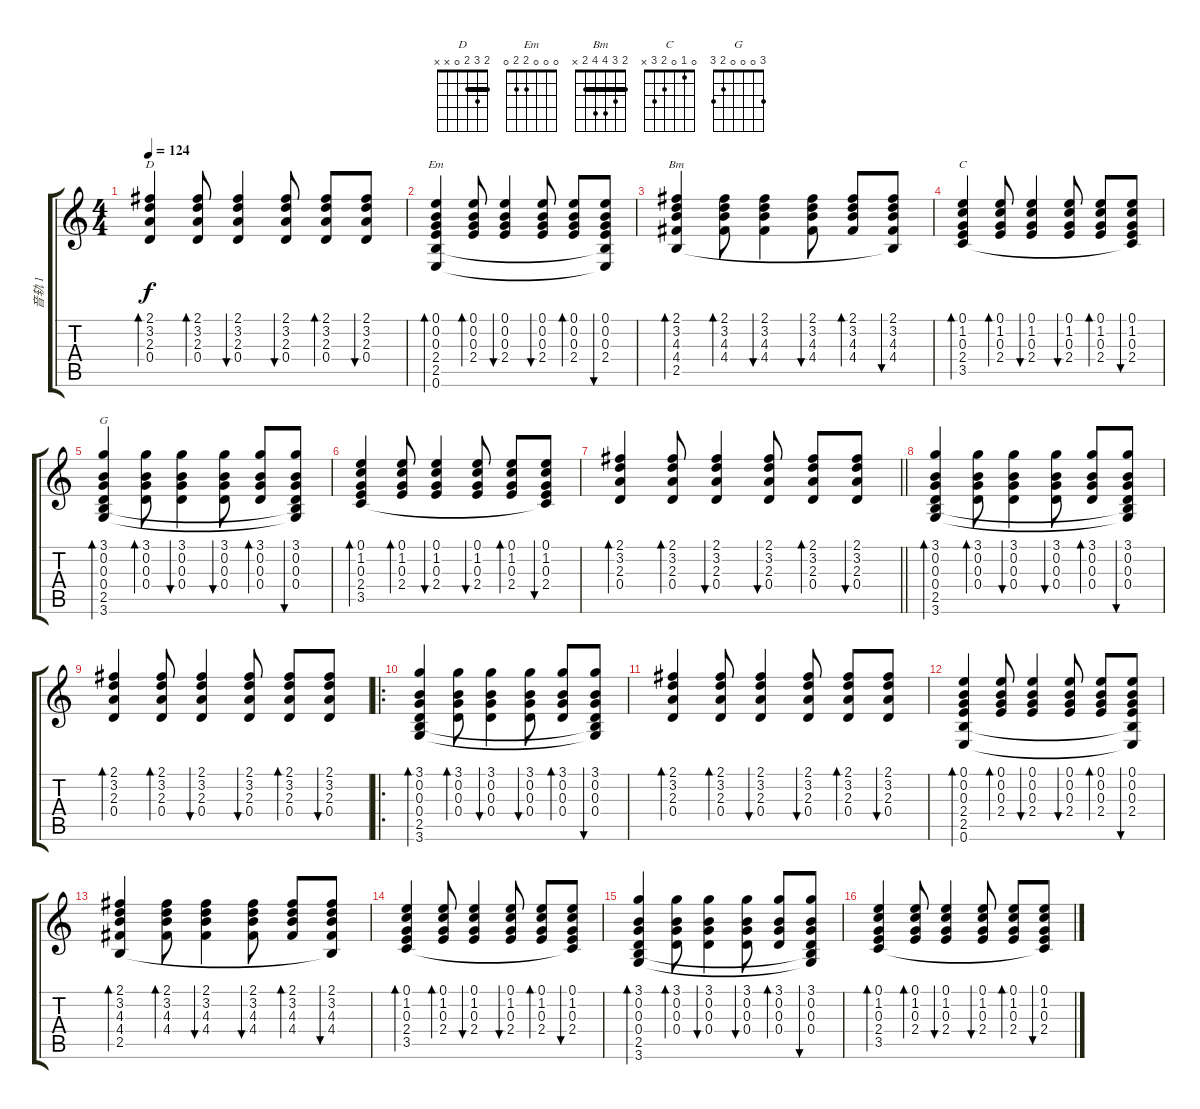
\track ("音轨 1" "音轨 1") {instrument acousticguitarsteel}
\staff {score tabs}
\tuning (E4 B3 G3 D3 A2 E2) {hide}
\chord ("D" 2 3 2 0 x x) {barre 2}
\chord ("Em" 0 0 0 2 2 0)
\chord ("Bm" 2 3 4 4 2 x) {barre 2}
\chord ("C" 0 1 0 2 3 x)
\chord ("G" 3 0 0 0 2 3)
\ts (4 4)
\tempo 124
\clef g2
\ks c
(2.1 3.2 2.3 0.4).4{bd 30 ch "D" dy f} (2.1 3.2 2.3 0.4).8{bd 30} (2.1 3.2 2.3 0.4).4{bu 30} (2.1 3.2 2.3 0.4).8{bu 30} (2.1 3.2 2.3 0.4).8{bd 30} (2.1 3.2 2.3 0.4).8{bu 30} |
(0.1 0.2 0.3 2.4 2.5 0.6).4{bd 30 ch "Em"} (0.1 0.2 0.3 2.4).8{bd 30} (0.1 0.2 0.3 2.4).4{bu 30} (0.1 0.2 0.3 2.4).8{bu 30} (0.1 0.2 0.3 2.4).8{bd 30} (0.1 0.2 0.3 2.4 2.5{t} 0.6{t}).8{bu 30} |
(2.1 3.2 4.3 4.4 2.5).4{bd 30 ch "Bm"} (2.1 3.2 4.3 4.4).8{bd 30} (2.1 3.2 4.3 4.4).4{bu 30} (2.1 3.2 4.3 4.4).8{bu 30} (2.1 3.2 4.3 4.4).8{bd 30} (2.1 3.2 4.3 4.4 2.5{t}).8{bu 30} |
(0.1 1.2 0.3 2.4 3.5).4{bd 30 ch "C"} (0.1 1.2 0.3 2.4).8{bd 30} (0.1 1.2 0.3 2.4).4{bu 30} (0.1 1.2 0.3 2.4).8{bu 30} (0.1 1.2 0.3 2.4).8{bd 30} (0.1 1.2 0.3 2.4 3.5{t}).8{bu 30} |
(3.1 0.2 0.3 0.4 2.5 3.6).4{bd 30 ch "G"} (3.1 0.2 0.3 0.4).8{bd 30} (3.1 0.2 0.3 0.4).4{bu 30} (3.1 0.2 0.3 0.4).8{bu 30} (3.1 0.2 0.3 0.4).8{bd 30} (3.1 0.2 0.3 0.4 2.5{t} 3.6{t}).8{bu 30} |
(0.1 1.2 0.3 2.4 3.5).4{bd 30} (0.1 1.2 0.3 2.4).8{bd 30} (0.1 1.2 0.3 2.4).4{bu 30} (0.1 1.2 0.3 2.4).8{bu 30} (0.1 1.2 0.3 2.4).8{bd 30} (0.1 1.2 0.3 2.4 3.5{t}).8{bu 30} |
\barLineRight lightlight
(2.1 3.2 2.3 0.4).4{bd 30} (2.1 3.2 2.3 0.4).8{bd 30} (2.1 3.2 2.3 0.4).4{bu 30} (2.1 3.2 2.3 0.4).8{bu 30} (2.1 3.2 2.3 0.4).8{bd 30} (2.1 3.2 2.3 0.4).8{bu 30} |
(3.1 0.2 0.3 0.4 2.5 3.6).4{bd 30} (3.1 0.2 0.3 0.4).8{bd 30} (3.1 0.2 0.3 0.4).4{bu 30} (3.1 0.2 0.3 0.4).8{bu 30} (3.1 0.2 0.3 0.4).8{bd 30} (3.1 0.2 0.3 0.4 2.5{t} 3.6{t}).8{bu 30} |
(2.1 3.2 2.3 0.4).4{bd 30} (2.1 3.2 2.3 0.4).8{bd 30} (2.1 3.2 2.3 0.4).4{bu 30} (2.1 3.2 2.3 0.4).8{bu 30} (2.1 3.2 2.3 0.4).8{bd 30} (2.1 3.2 2.3 0.4).8{bu 30} |
\ro
(3.1 0.2 0.3 0.4 2.5 3.6).4{bd 30} (3.1 0.2 0.3 0.4).8{bd 30} (3.1 0.2 0.3 0.4).4{bu 30} (3.1 0.2 0.3 0.4).8{bu 30} (3.1 0.2 0.3 0.4).8{bd 30} (3.1 0.2 0.3 0.4 2.5{t} 3.6{t}).8{bu 30} |
(2.1 3.2 2.3 0.4).4{bd 30} (2.1 3.2 2.3 0.4).8{bd 30} (2.1 3.2 2.3 0.4).4{bu 30} (2.1 3.2 2.3 0.4).8{bu 30} (2.1 3.2 2.3 0.4).8{bd 30} (2.1 3.2 2.3 0.4).8{bu 30} |
(0.1 0.2 0.3 2.4 2.5 0.6).4{bd 30} (0.1 0.2 0.3 2.4).8{bd 30} (0.1 0.2 0.3 2.4).4{bu 30} (0.1 0.2 0.3 2.4).8{bu 30} (0.1 0.2 0.3 2.4).8{bd 30} (0.1 0.2 0.3 2.4 2.5{t} 0.6{t}).8{bu 30} |
(2.1 3.2 4.3 4.4 2.5).4{bd 30} (2.1 3.2 4.3 4.4).8{bd 30} (2.1 3.2 4.3 4.4).4{bu 30} (2.1 3.2 4.3 4.4).8{bu 30} (2.1 3.2 4.3 4.4).8{bd 30} (2.1 3.2 4.3 4.4 2.5{t}).8{bu 30} |
(0.1 1.2 0.3 2.4 3.5).4{bd 30} (0.1 1.2 0.3 2.4).8{bd 30} (0.1 1.2 0.3 2.4).4{bu 30} (0.1 1.2 0.3 2.4).8{bu 30} (0.1 1.2 0.3 2.4).8{bd 30} (0.1 1.2 0.3 2.4 3.5{t}).8{bu 30} |
(3.1 0.2 0.3 0.4 2.5 3.6).4{bd 30} (3.1 0.2 0.3 0.4).8{bd 30} (3.1 0.2 0.3 0.4).4{bu 30} (3.1 0.2 0.3 0.4).8{bu 30} (3.1 0.2 0.3 0.4).8{bd 30} (3.1 0.2 0.3 0.4 2.5{t} 3.6{t}).8{bu 30} |
(0.1 1.2 0.3 2.4 3.5).4{bd 30} (0.1 1.2 0.3 2.4).8{bd 30} (0.1 1.2 0.3 2.4).4{bu 30} (0.1 1.2 0.3 2.4).8{bu 30} (0.1 1.2 0.3 2.4).8{bd 30} (0.1 1.2 0.3 2.4 3.5{t}).8{bu 30}
